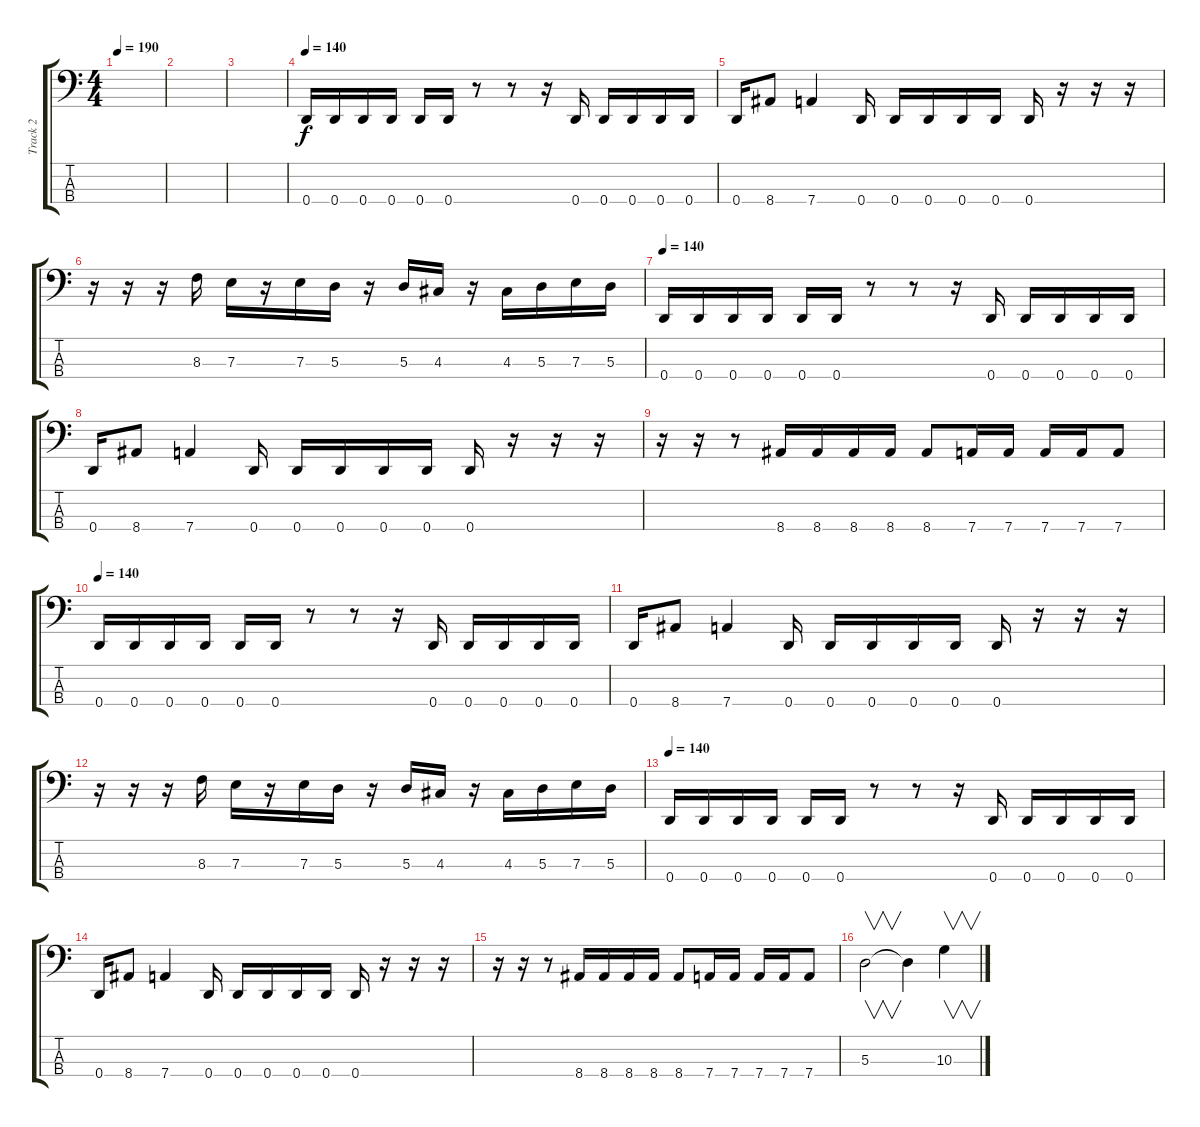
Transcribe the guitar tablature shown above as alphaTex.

\track ("Track 2" "Track 2") {instrument electricbassfinger}
\staff {score tabs}
\tuning (G2 D2 A1 D1) {hide}
\ts (4 4)
\tempo 190
\clef f4
\ks c
|
|
|
\tempo 140
0.4.16 0.4.16 0.4.16 0.4.16 0.4.16 0.4.16 r.8 r.8 r.16 0.4.16 0.4.16 0.4.16 0.4.16 0.4.16 |
0.4.16 8.4.8 7.4.4 0.4.16 0.4.16 0.4.16 0.4.16 0.4.16 0.4.16 r.16 r.16 r.16 |
r.16 r.16 r.16 8.3.16 7.3.16 r.16 7.3.16 5.3.16 r.16 5.3.16 4.3.16 r.16 4.3.16 5.3.16 7.3.16 5.3.16 |
\tempo 140
0.4.16 0.4.16 0.4.16 0.4.16 0.4.16 0.4.16 r.8 r.8 r.16 0.4.16 0.4.16 0.4.16 0.4.16 0.4.16 |
0.4.16 8.4.8 7.4.4 0.4.16 0.4.16 0.4.16 0.4.16 0.4.16 0.4.16 r.16 r.16 r.16 |
r.16 r.16 r.8 8.4.16 8.4.16 8.4.16 8.4.16 8.4.8 7.4.16 7.4.16 7.4.16 7.4.16 7.4.8 |
\tempo 140
0.4.16 0.4.16 0.4.16 0.4.16 0.4.16 0.4.16 r.8 r.8 r.16 0.4.16 0.4.16 0.4.16 0.4.16 0.4.16 |
0.4.16 8.4.8 7.4.4 0.4.16 0.4.16 0.4.16 0.4.16 0.4.16 0.4.16 r.16 r.16 r.16 |
r.16 r.16 r.16 8.3.16 7.3.16 r.16 7.3.16 5.3.16 r.16 5.3.16 4.3.16 r.16 4.3.16 5.3.16 7.3.16 5.3.16 |
\tempo 140
0.4.16 0.4.16 0.4.16 0.4.16 0.4.16 0.4.16 r.8 r.8 r.16 0.4.16 0.4.16 0.4.16 0.4.16 0.4.16 |
0.4.16 8.4.8 7.4.4 0.4.16 0.4.16 0.4.16 0.4.16 0.4.16 0.4.16 r.16 r.16 r.16 |
r.16 r.16 r.8 8.4.16 8.4.16 8.4.16 8.4.16 8.4.8 7.4.16 7.4.16 7.4.16 7.4.16 7.4.8 |
5.3.2{v} 5.3{t}.4 10.3.4{v}
